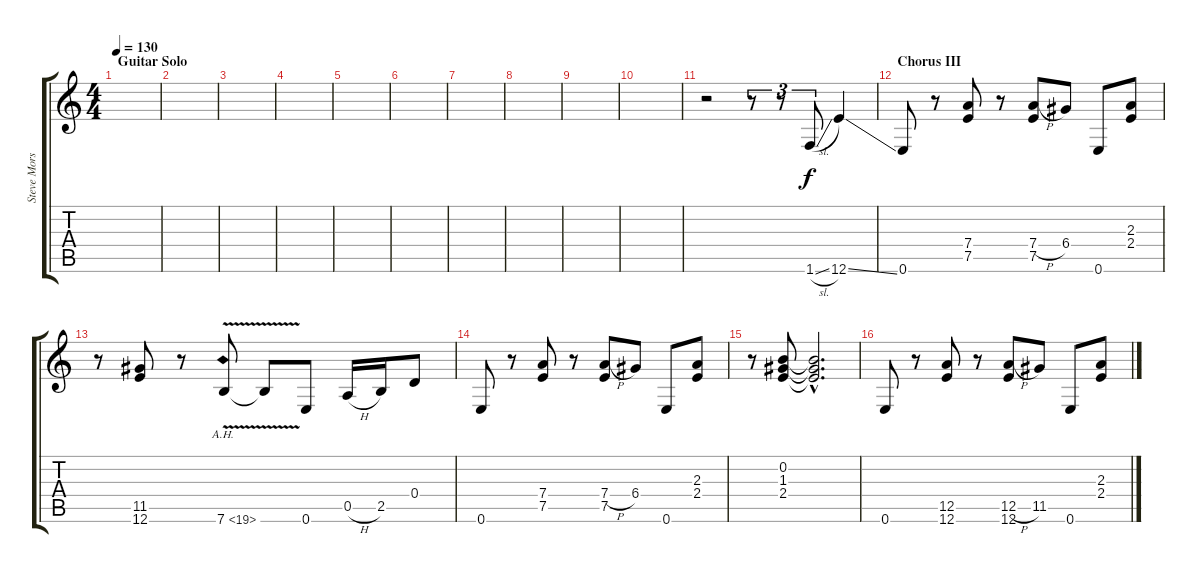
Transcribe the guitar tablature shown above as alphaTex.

\track ("Steve Morse - Distortion" "Steve Mors") {instrument distortionguitar}
\staff {score tabs}
\tuning (E4 B3 G3 D3 A2 E2) {hide}
\ts (4 4)
\section ("" "Guitar Solo")
\tempo 130
\clef g2
\ks c
|
|
|
|
|
|
|
|
|
|
r.2{volume 16} r.8{tu (3 2)} r.8{tu (3 2)} 1.6{sl}.8{tu (3 2)} 12.6{ss}.4 |
\section ("" "Chorus III")
0.6.8 r.8 (7.4 7.5).8 r.8 (7.4{h} 7.5).8 6.4.8 0.6.8 (2.3 2.4).8 |
r.8 (11.5 12.6).8 r.8 7.6{ah 12 v}.8 7.6{t}.8 0.6.8 0.5{h}.16 2.5.16 0.4.8 |
0.6.8 r.8 (7.4 7.5).8 r.8 (7.4{h} 7.5).8 6.4.8 0.6.8 (2.3 2.4).8 |
r.8 (0.2 1.3 2.4).8 (0.2{hac t} 1.3{hac t} 2.4{hac t}).2{d} |
0.6.8 r.8 (12.5 12.6).8 r.8 (12.5{h} 12.6).8 11.5.8 0.6.8 (2.3 2.4).8
